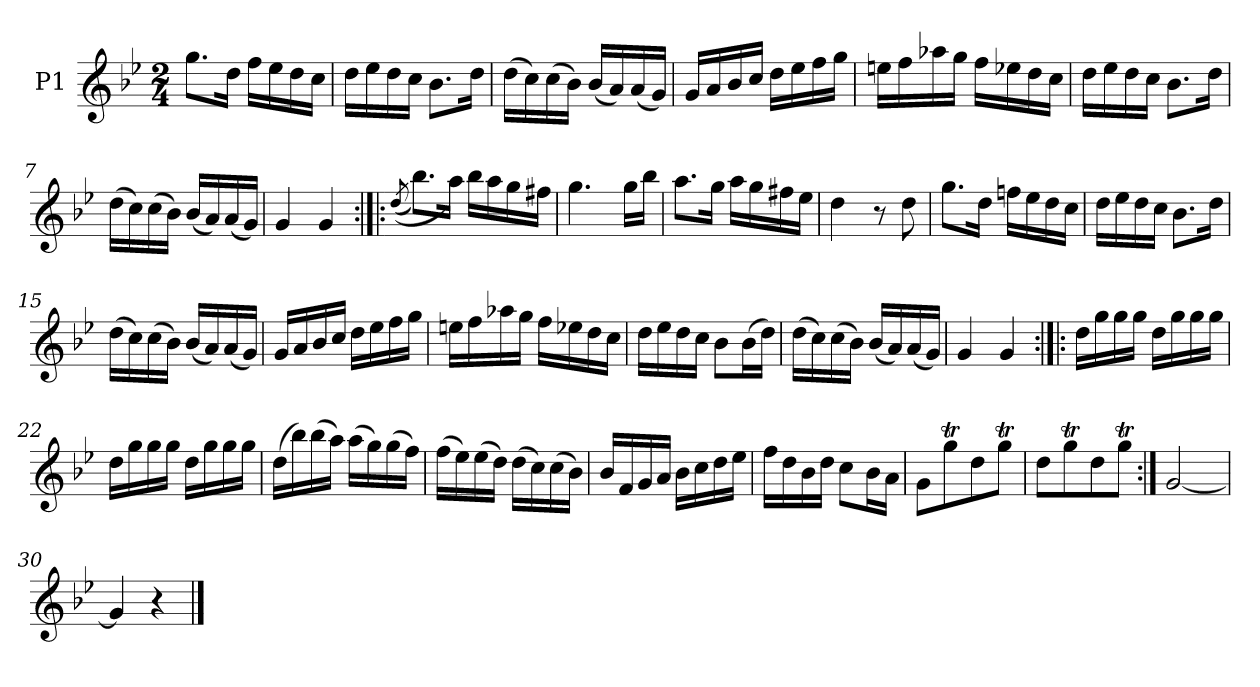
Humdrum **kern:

**kern
*part1
*staff1
*I"P1
*clefG2
*k[b-e-]
*g:
*M2/4
=1
8.ggL
16ddJk
16ffLL
16ee-
16dd
16ccJJ
=2
16ddLL
16ee-
16dd
16ccJJ
8.b-L
16ddJk
=3
(16ddLL
16cc)
(16cc
16b-JJ)
(16b-LL
16a)
(16a
16gJJ)
=4
16gLL
16a
16b-
16ccJJ
16ddLL
16ee-
16ff
16ggJJ
=5
16eenLL
16ff
16aa-X
16ggJJ
16ffLL
16ee-X
16dd
16ccJJ
=6
16ddLL
16ee-
16dd
16ccJJ
8.b-L
16ddJk
=7
(16ddLL
16cc)
(16cc
16b-JJ)
(16b-LL
16a)
(16a
16gJJ)
=8
4g
4g
=9:|!|:
((8qdd/
8.bb-L)
16aaJk)
16bb-LL
16aa
16gg
16ff#XJJ
=10
4.gg
16ggLL
16bb-JJ
=11
8.aaL
16ggJk
16aaLL
16gg
16ff#X
16ee-JJ
=12
4dd
8r
8dd
=13
8.ggL
16ddJk
16ffnLL
16ee-
16dd
16ccJJ
=14
16ddLL
16ee-
16dd
16ccJJ
8.b-L
16ddJk
=15
(16ddLL
16cc)
(16cc
16b-JJ)
(16b-LL
16a)
(16a
16gJJ)
=16
16gLL
16a
16b-
16ccJJ
16ddLL
16ee-
16ff
16ggJJ
=17
16eenLL
16ff
16aa-X
16ggJJ
16ffLL
16ee-X
16dd
16ccJJ
=18
16ddLL
16ee-
16dd
16ccJJ
8b-L
(16b-L
16ddJJ)
=19
(16ddLL
16cc)
(16cc
16b-JJ)
(16b-LL
16a)
(16a
16gJJ)
=20
4g
4g
=21:|!|:
16ddLL
16gg
16gg
16ggJJ
16ddLL
16gg
16gg
16ggJJ
=22
16ddLL
16gg
16gg
16ggJJ
16ddLL
16gg
16gg
16ggJJ
=23
(16ddLL
16bb-)
(16bb-
16aaJJ)
(16aaLL
16gg)
(16gg
16ffJJ)
=24
(16ffLL
16ee-)
(16ee-
16ddJJ)
(16ddLL
16cc)
(16cc
16b-JJ)
=25
16b-LL
16f
16g
16aJJ
16b-LL
16cc
16dd
16ee-JJ
=26
16ffLL
16dd
16b-
16ddJJ
8ccL
16b-L
16aJJ
=27
8gL
8ggT
8dd
8ggTJ
=28
8ddL
8ggT
8dd
8ggTJ
=29:|!
[2g
=30
4g]
4r
==
*-
